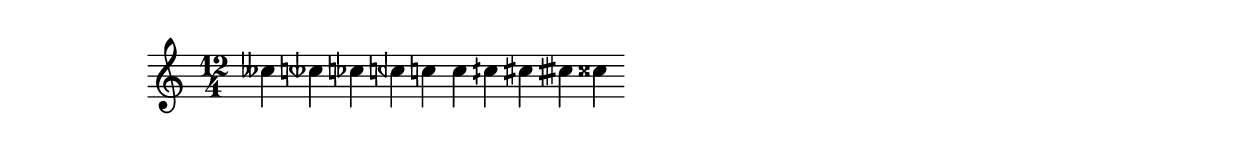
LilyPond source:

\header {

    texidoc = "Quarter tone notation is supported, including
    threequarters flat."
    }
\version "2.1.25"

\score {
    \notes \relative c'' {
	\time 12/4 
	ceses4
	ceseh
	ces
	ceh
	c
	c
	cih
	cis 
	cisih
	cisis
    }
    \paper { raggedright = ##t }
}
